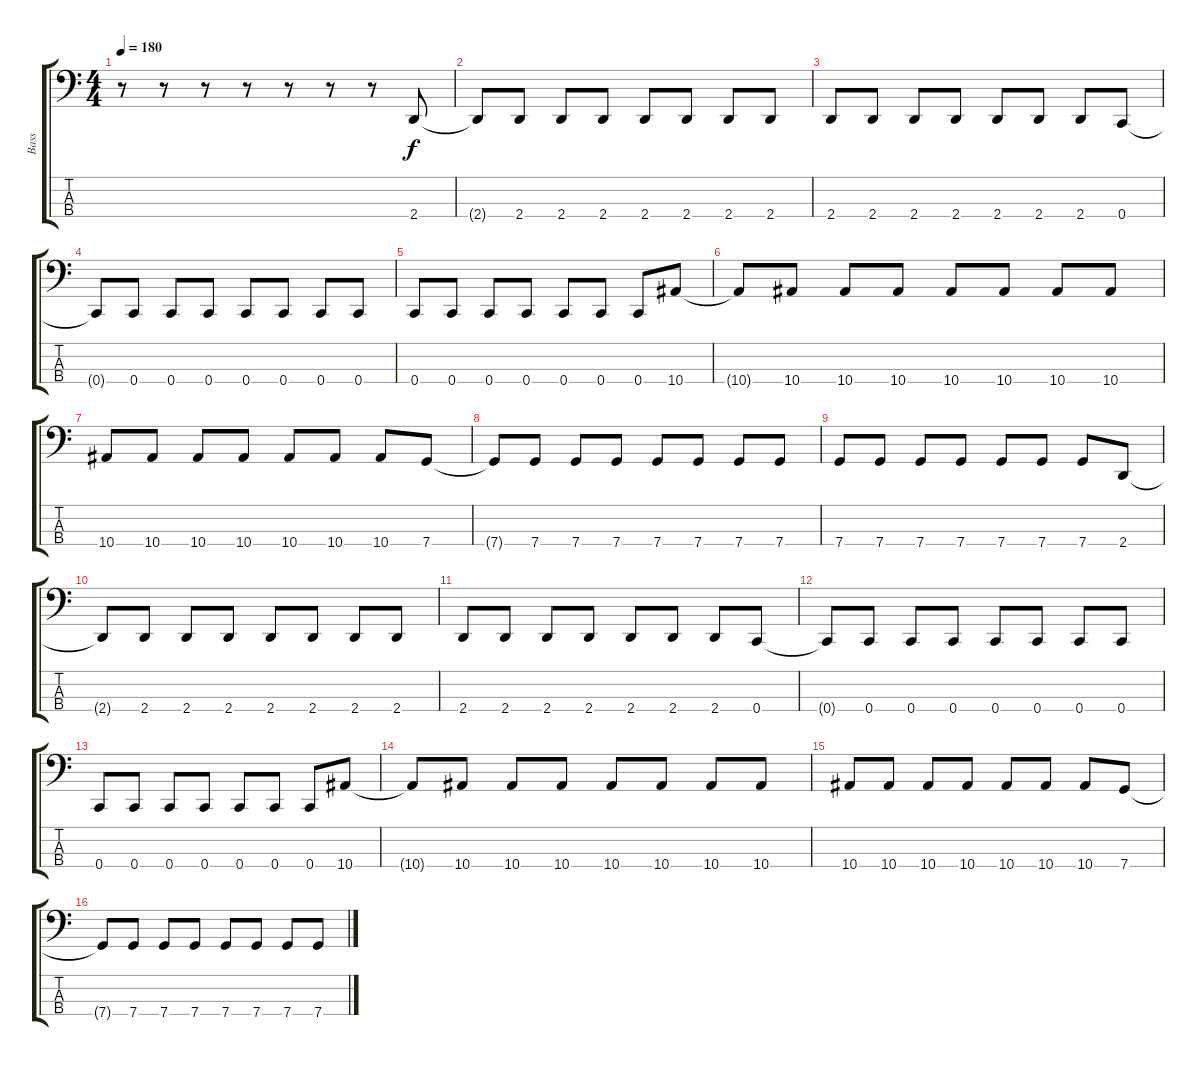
\track ("Bass" "Bass") {instrument electricbasspick}
\staff {score tabs}
\tuning (F2 C2 G1 C1) {hide}
\ts (4 4)
\tempo 180
\clef f4
\ks c
r.8{dy f} r.8 r.8 r.8 r.8 r.8 r.8 2.4.8 |
2.4{t}.8 2.4.8 2.4.8 2.4.8 2.4.8 2.4.8 2.4.8 2.4.8 |
2.4.8 2.4.8 2.4.8 2.4.8 2.4.8 2.4.8 2.4.8 0.4.8 |
0.4{t}.8 0.4.8 0.4.8 0.4.8 0.4.8 0.4.8 0.4.8 0.4.8 |
0.4.8 0.4.8 0.4.8 0.4.8 0.4.8 0.4.8 0.4.8 10.4.8 |
10.4{t}.8 10.4.8 10.4.8 10.4.8 10.4.8 10.4.8 10.4.8 10.4.8 |
10.4.8 10.4.8 10.4.8 10.4.8 10.4.8 10.4.8 10.4.8 7.4.8 |
7.4{t}.8 7.4.8 7.4.8 7.4.8 7.4.8 7.4.8 7.4.8 7.4.8 |
7.4.8 7.4.8 7.4.8 7.4.8 7.4.8 7.4.8 7.4.8 2.4.8 |
2.4{t}.8 2.4.8 2.4.8 2.4.8 2.4.8 2.4.8 2.4.8 2.4.8 |
2.4.8 2.4.8 2.4.8 2.4.8 2.4.8 2.4.8 2.4.8 0.4.8 |
0.4{t}.8 0.4.8 0.4.8 0.4.8 0.4.8 0.4.8 0.4.8 0.4.8 |
0.4.8 0.4.8 0.4.8 0.4.8 0.4.8 0.4.8 0.4.8 10.4.8 |
10.4{t}.8 10.4.8 10.4.8 10.4.8 10.4.8 10.4.8 10.4.8 10.4.8 |
10.4.8 10.4.8 10.4.8 10.4.8 10.4.8 10.4.8 10.4.8 7.4.8 |
7.4{t}.8 7.4.8 7.4.8 7.4.8 7.4.8 7.4.8 7.4.8 7.4.8
